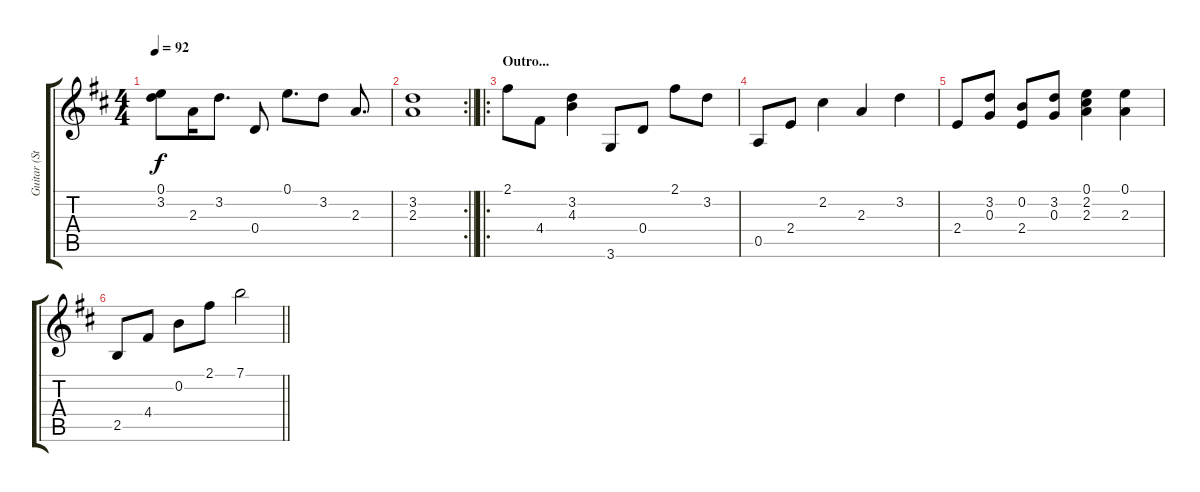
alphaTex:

\track ("Guitar (Steel) " "Guitar (St") {instrument acousticguitarsteel}
\staff {score tabs}
\tuning (E4 B3 G3 D3 A2 E2) {hide}
\ts (4 4)
\tempo 92
\clef g2
\ks d
(0.1 3.2).8{dy f} 2.3.16 3.2.8{d} 0.4.8 0.1.8{d} 3.2.8 2.3.8{d} |
\rc 2
\barLineRight lightlight
(3.2 2.3).1 |
\ro
\section ("" "Outro...")
2.1.8 4.4.8 (3.2 4.3).4 3.6.8 0.4.8 2.1.8 3.2.8 |
0.5.8 2.4.8 2.2.4 2.3.4 3.2.4 |
2.4.8 (3.2 0.3).8 (0.2 2.4).8 (3.2 0.3).8 (0.1 2.2 2.3).4 (0.1 2.3).4 |
\barLineRight lightlight
2.5.8 4.4.8 0.2.8 2.1.8 7.1.2
